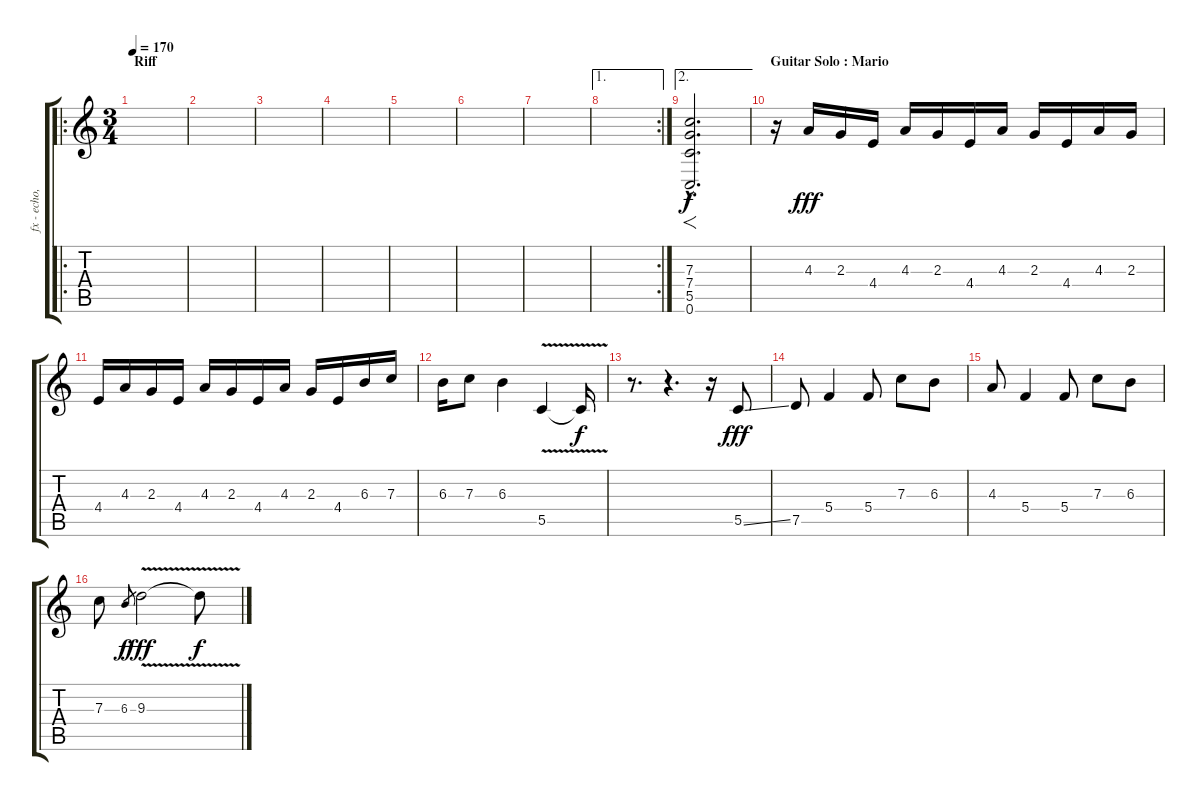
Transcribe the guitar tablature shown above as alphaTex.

\track ("fx - echo, warm pad " "fx - echo,") {instrument distortionguitar}
\staff {score tabs}
\tuning (D4 A3 F3 C3 G2 C2) {hide}
\ro
\ts (3 4)
\section ("" "Riff")
\tempo 170
\clef g2
\ks c
|
|
|
|
|
|
|
\ae 1
\rc 2
|
\ae 2
(7.3{hac} 7.4{hac} 5.5{hac} 0.6{hac}).2{f d dy f volume 10 instrument overdrivenguitar} |
\section ("" "Guitar Solo : Mario ")
r.16 4.3.16{dy fff} 2.3.16 4.4.16 4.3.16 2.3.16 4.4.16 4.3.16 2.3.16 4.4.16 4.3.16 2.3.16 |
4.4.16 4.3.16 2.3.16 4.4.16 4.3.16 2.3.16 4.4.16 4.3.16 2.3.16 4.4.16 6.3.16 7.3.16 |
6.3.16 7.3.8 6.3.4 5.5{v}.4 5.5{t}.16{dy f} |
r.8{d} r.4{d} r.16 5.5{ss}.8{dy fff} |
7.5.8 5.4.4 5.4.8 7.3.8 6.3.8 |
4.3.8 5.4.4 5.4.8 7.3.8 6.3.8 |
7.3.8 6.3.8{gr dy f} 9.3{v}.2{dy fff} 9.3{t}.8{dy f}
